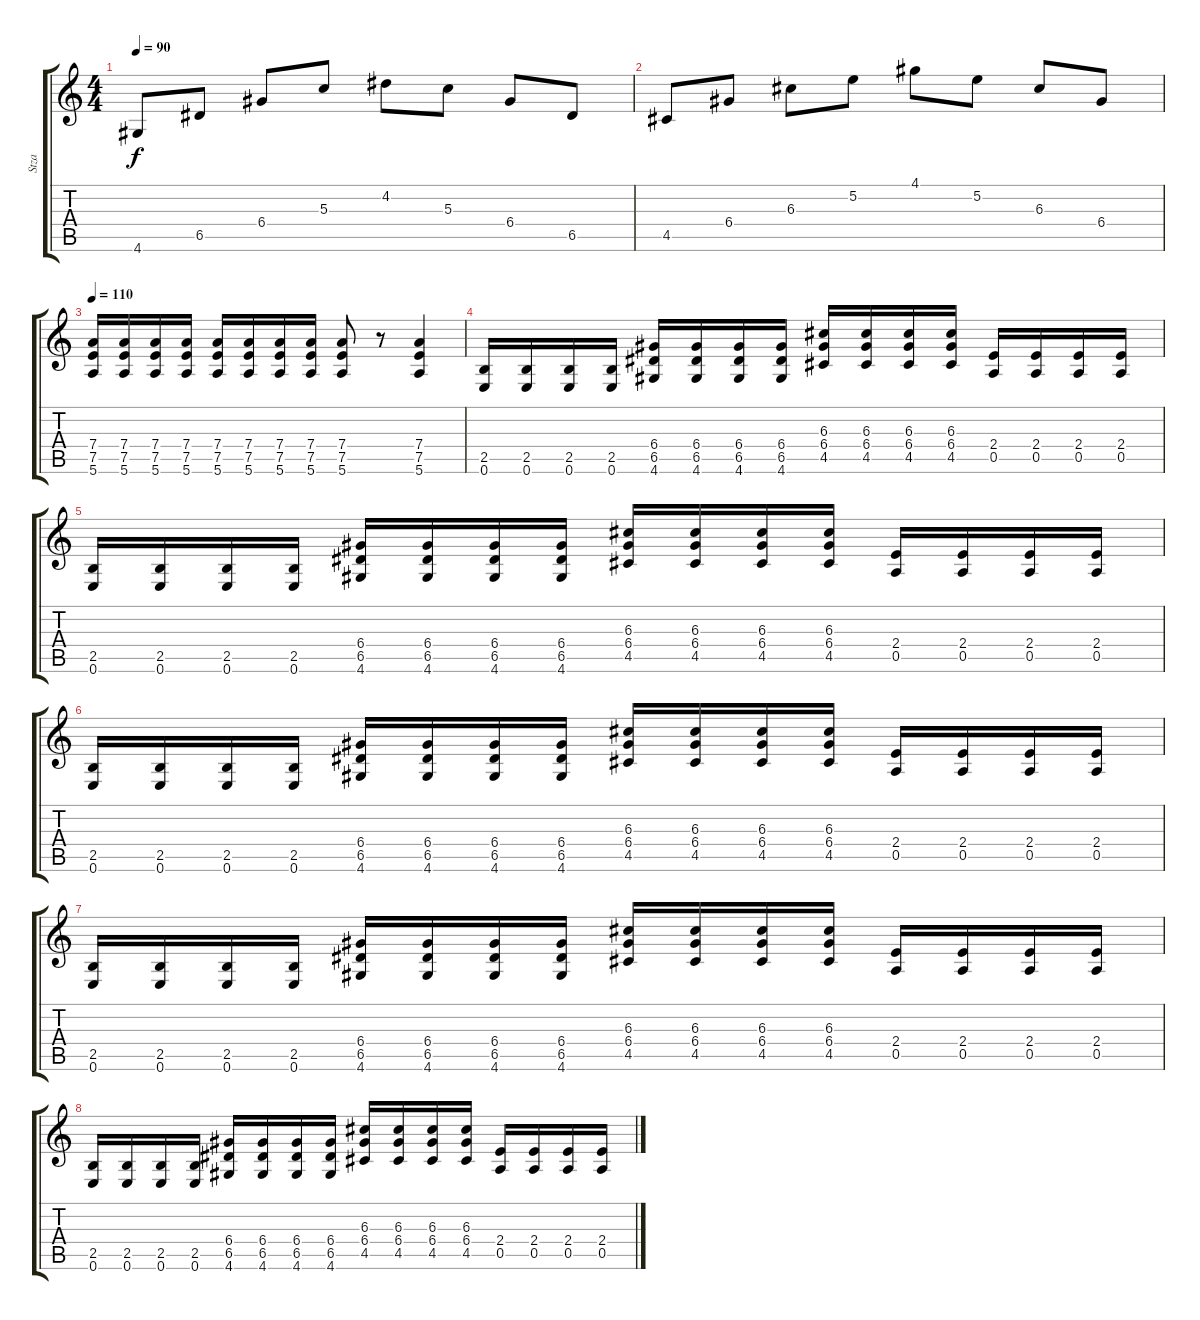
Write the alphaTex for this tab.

\track ("Stza " "Stza ") {instrument distortionguitar}
\staff {score tabs}
\tuning (E4 B3 G3 D3 A2 E2) {hide}
\ts (4 4)
\tempo 90
\clef g2
\ks c
4.6.8{dy f} 6.5.8 6.4.8 5.3.8 4.2.8 5.3.8 6.4.8 6.5.8 |
4.5.8 6.4.8 6.3.8 5.2.8 4.1.8 5.2.8 6.3.8 6.4.8 |
\tempo 110
(7.4 7.5 5.6).16{volume 14 instrument distortionguitar} (7.4 7.5 5.6).16 (7.4 7.5 5.6).16 (7.4 7.5 5.6).16 (7.4 7.5 5.6).16 (7.4 7.5 5.6).16 (7.4 7.5 5.6).16 (7.4 7.5 5.6).16 (7.4 7.5 5.6).8 r.8 (7.4 7.5 5.6).4 |
(2.5 0.6).16 (2.5 0.6).16 (2.5 0.6).16 (2.5 0.6).16 (6.4 6.5 4.6).16 (6.4 6.5 4.6).16 (6.4 6.5 4.6).16 (6.4 6.5 4.6).16 (6.3 6.4 4.5).16 (6.3 6.4 4.5).16 (6.3 6.4 4.5).16 (6.3 6.4 4.5).16 (2.4 0.5).16 (2.4 0.5).16 (2.4 0.5).16 (2.4 0.5).16 |
(2.5 0.6).16 (2.5 0.6).16 (2.5 0.6).16 (2.5 0.6).16 (6.4 6.5 4.6).16 (6.4 6.5 4.6).16 (6.4 6.5 4.6).16 (6.4 6.5 4.6).16 (6.3 6.4 4.5).16 (6.3 6.4 4.5).16 (6.3 6.4 4.5).16 (6.3 6.4 4.5).16 (2.4 0.5).16 (2.4 0.5).16 (2.4 0.5).16 (2.4 0.5).16 |
(2.5 0.6).16 (2.5 0.6).16 (2.5 0.6).16 (2.5 0.6).16 (6.4 6.5 4.6).16 (6.4 6.5 4.6).16 (6.4 6.5 4.6).16 (6.4 6.5 4.6).16 (6.3 6.4 4.5).16 (6.3 6.4 4.5).16 (6.3 6.4 4.5).16 (6.3 6.4 4.5).16 (2.4 0.5).16 (2.4 0.5).16 (2.4 0.5).16 (2.4 0.5).16 |
(2.5 0.6).16 (2.5 0.6).16 (2.5 0.6).16 (2.5 0.6).16 (6.4 6.5 4.6).16 (6.4 6.5 4.6).16 (6.4 6.5 4.6).16 (6.4 6.5 4.6).16 (6.3 6.4 4.5).16 (6.3 6.4 4.5).16 (6.3 6.4 4.5).16 (6.3 6.4 4.5).16 (2.4 0.5).16 (2.4 0.5).16 (2.4 0.5).16 (2.4 0.5).16 |
(2.5 0.6).16 (2.5 0.6).16 (2.5 0.6).16 (2.5 0.6).16 (6.4 6.5 4.6).16 (6.4 6.5 4.6).16 (6.4 6.5 4.6).16 (6.4 6.5 4.6).16 (6.3 6.4 4.5).16 (6.3 6.4 4.5).16 (6.3 6.4 4.5).16 (6.3 6.4 4.5).16 (2.4 0.5).16 (2.4 0.5).16 (2.4 0.5).16 (2.4 0.5).16
